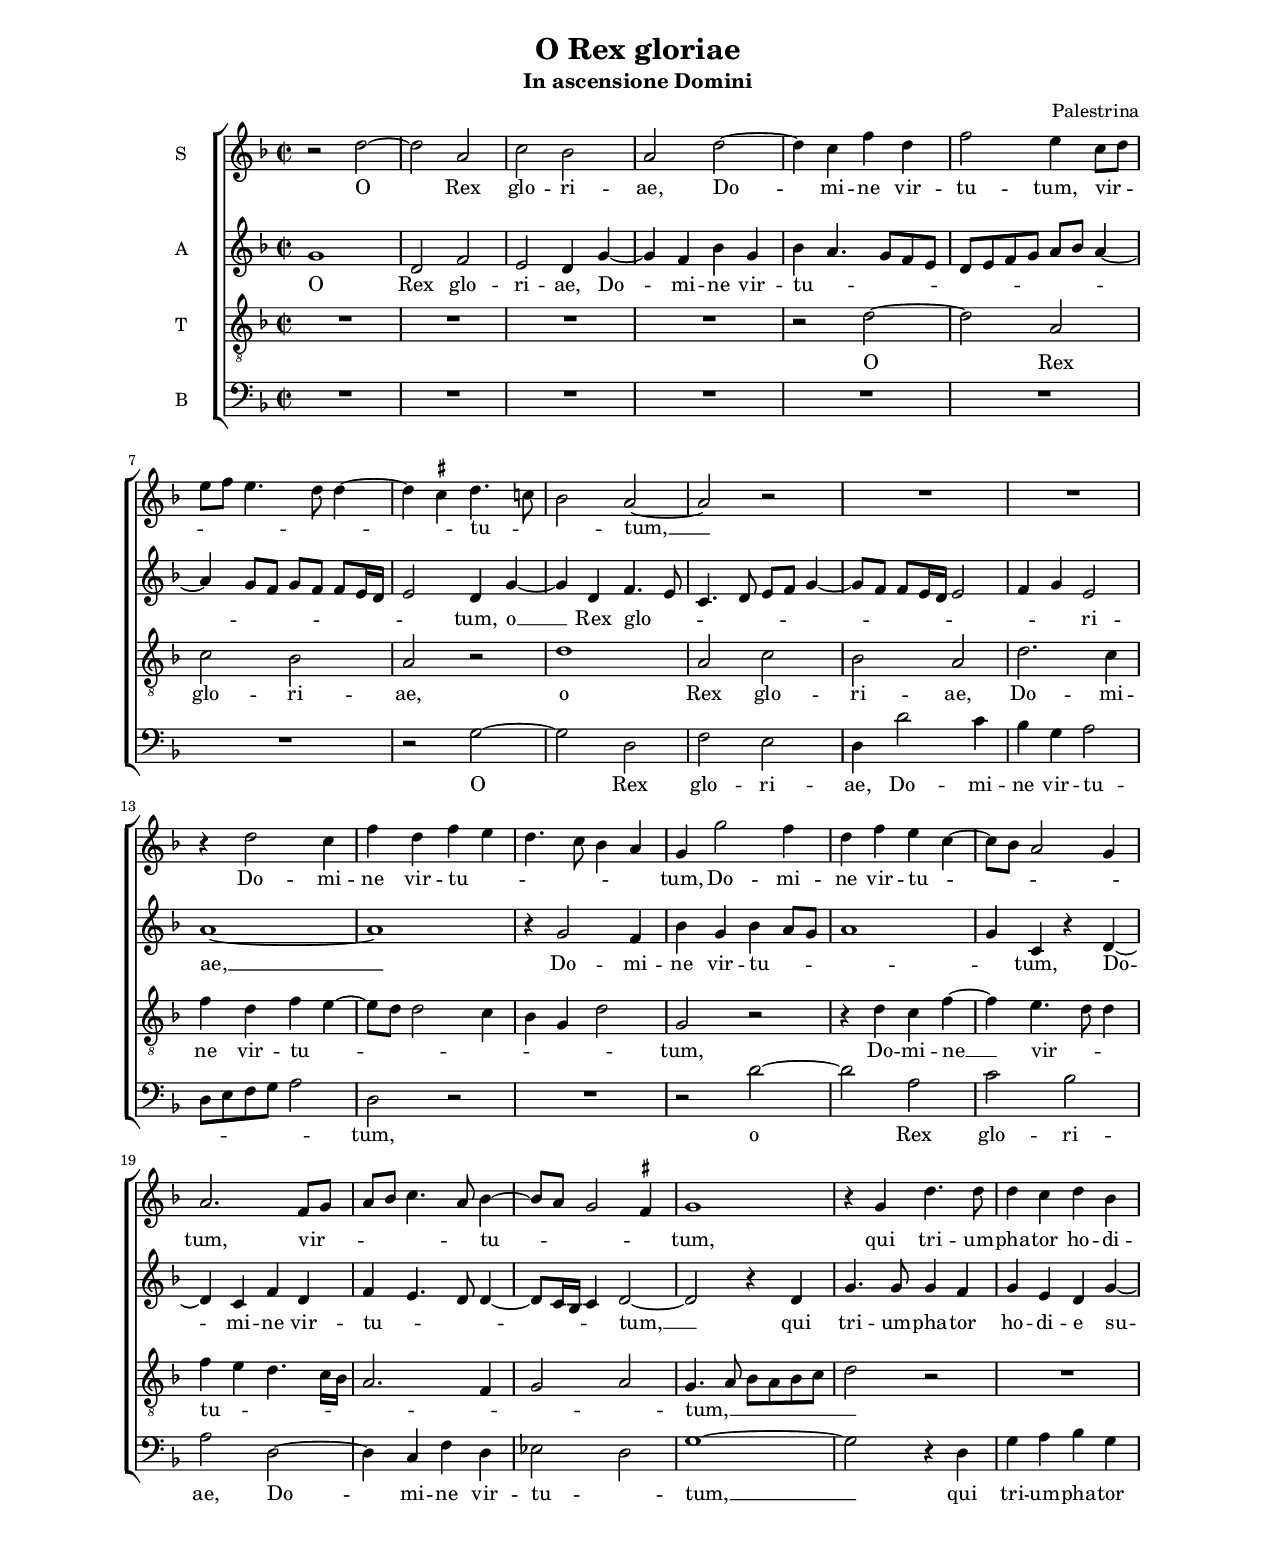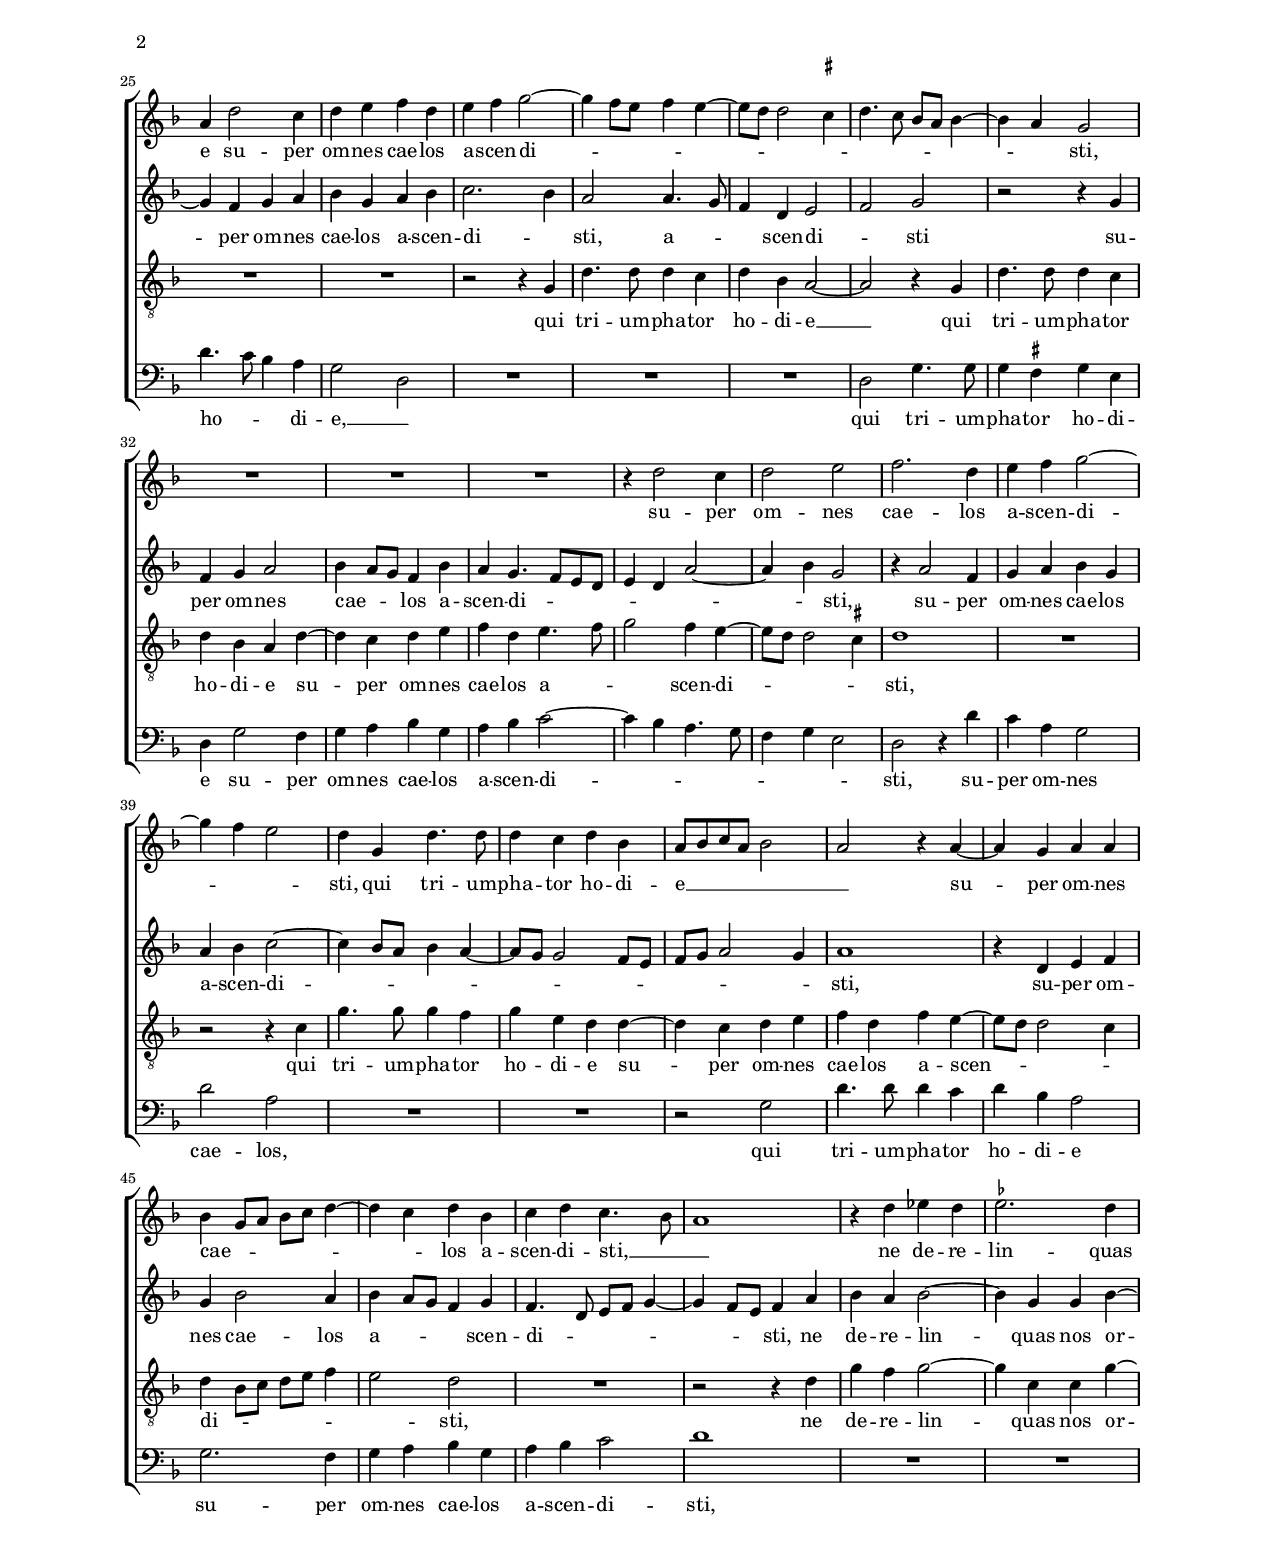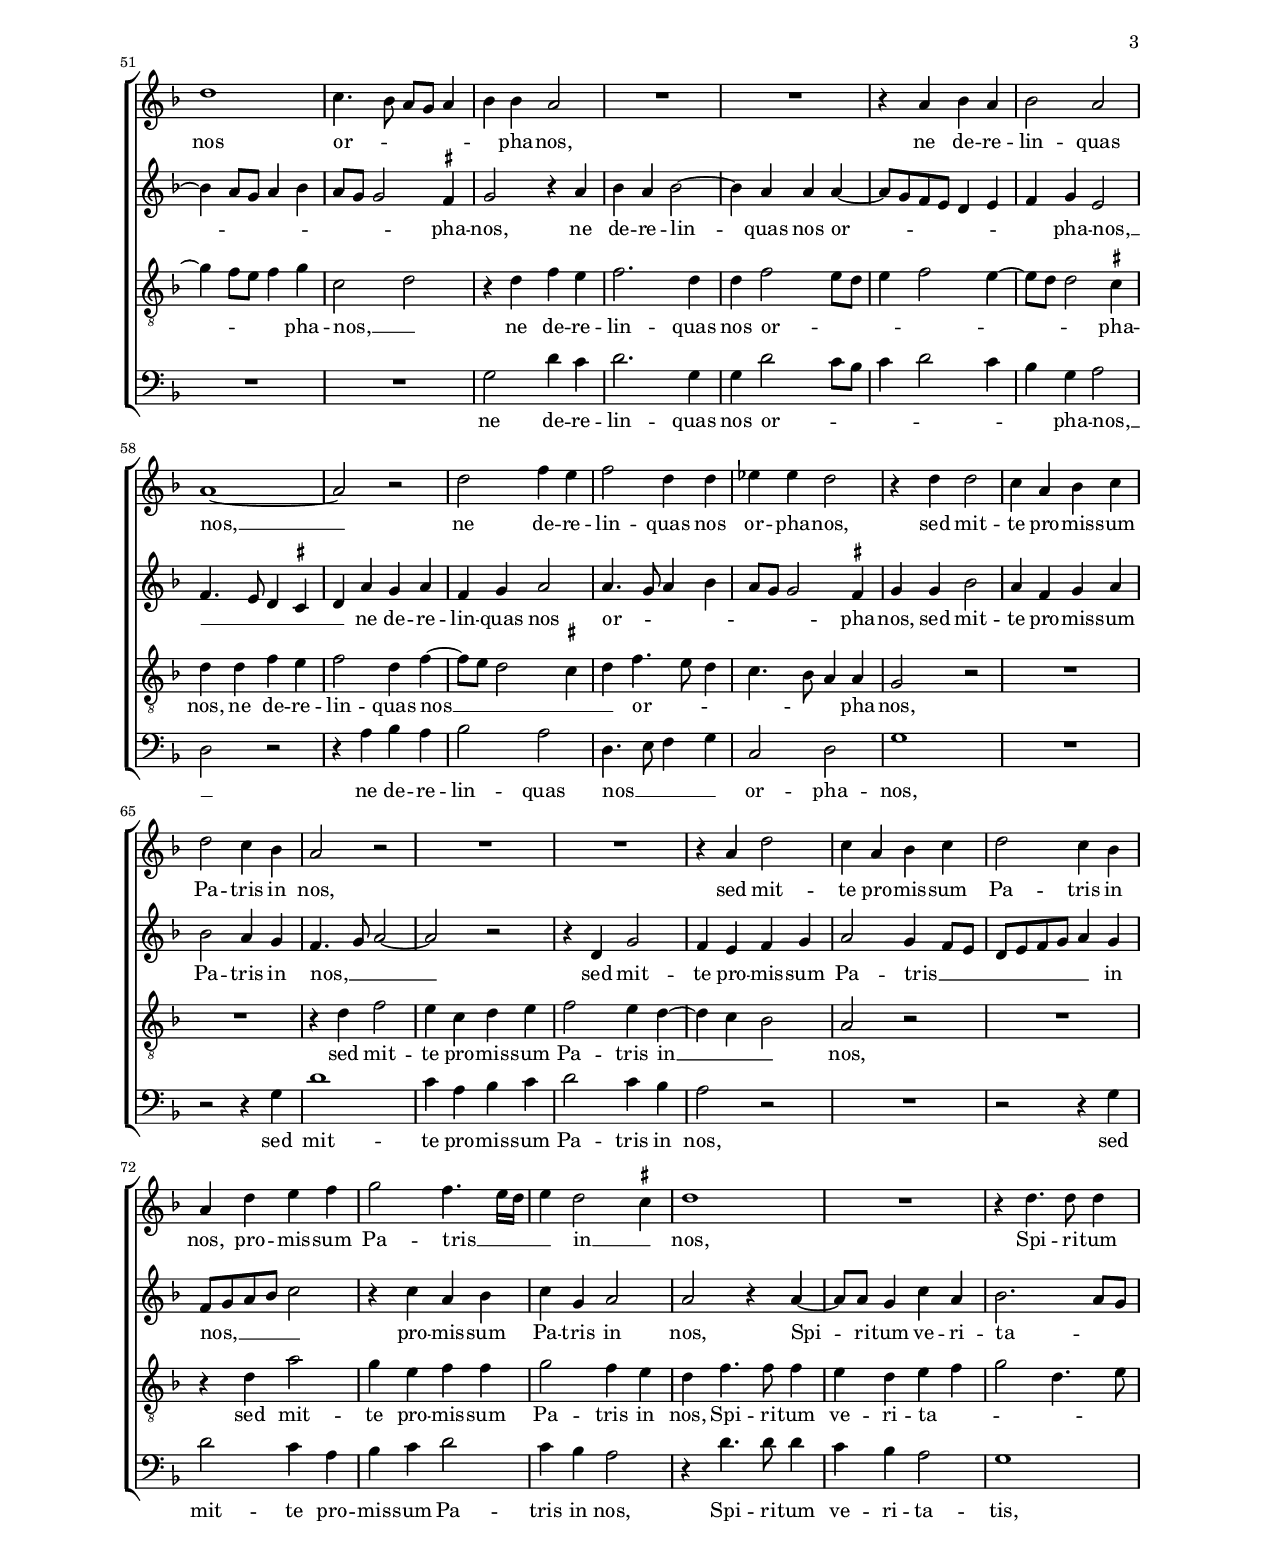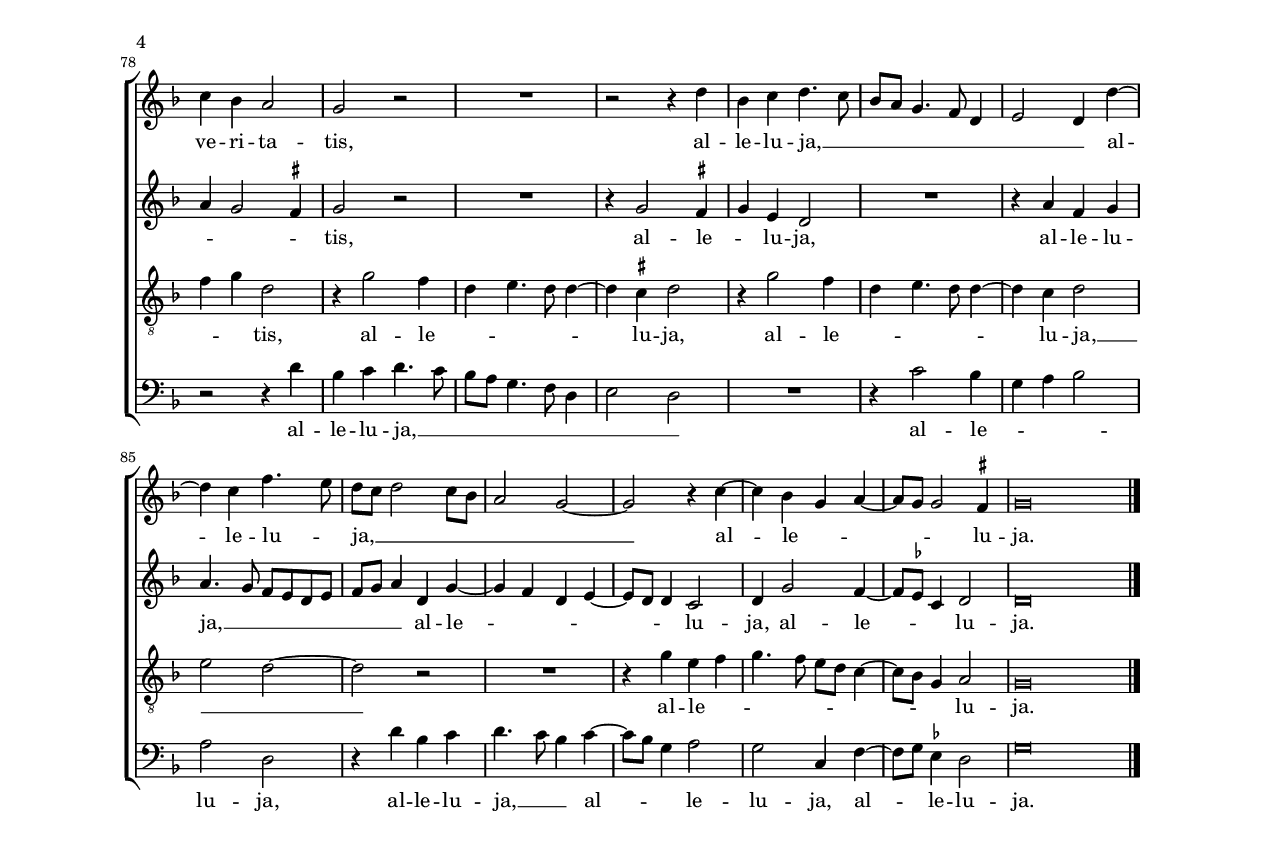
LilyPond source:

\header 
  {
  title="O Rex gloriae"
  subtitle="In ascensione Domini"
  composer="Palestrina"
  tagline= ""
  }

\version "2.12.0"
\include "deutsch.ly"
#(set-global-staff-size 16)
#(set-default-paper-size "letter")
#(ly:set-option 'point-and-click #f)

global =  {
	\key f \major \time 2/2 
	\skip 1*90 \set Score.measureLength = #(ly:make-moment 4 1) 
	\skip 1*4 \bar "|."
	}

discantusNotes =  \relative d'' {
	{ \set Staff.instrumentName = "S"
	r2 d~
	d a
	c b
	a d~
%5
	d4 c f d
	f2 e4 c8( d
	e f e4. d8 d4~
	d \set suggestAccidentals = ##t cis) \set suggestAccidentals = ##f d4.( c8
	b2) a~
%10
	a r
	R1
	R
	r4 d2 c4
	f d f( e
%15
	d4. c8 b4 a)
	g g'2 f4
	d f e( c~
	c8 b a2 g4)
	a2. f8( g
%20
	a b c4. a8) b4(~
	b8 a g2 \set suggestAccidentals = ##t fis4) \set suggestAccidentals = ##f
	g1
	r4 g d'4. d8
	d4 c d b
%25
	a d2 c4
	d e f d
	e f g2(~
	g4 f8 e f4 e4~
	e8 d d2 \set suggestAccidentals = ##t cis4 \set suggestAccidentals = ##f
%30
	d4. c8 b a b4~
	b a) g2
	R1
	R
	R
%35
	r4 d'2 c4
	d2 e
	f2. d4
	e4 f g2(~
	g4 f e2)
%40
	d4 g, d'4. d8
	d4 c d b
	a8( b c a b2
	a) r4 a~
	a g a a
%45
	b( g8 a b c d4~
	d c) d b
	c d c4.( b8
	a1)
	r4 d es d
%50
	\set suggestAccidentals = ##t es2. \set suggestAccidentals = ##f d4
	d1
	c4.( b8 a g a4
	b) b a2
	R1
%55
	R
	r4 a b a
	b2 a
	a1~
	a2 r
%60
	d f4 e
	f2 d4 d 
	es es d2
	r4 d d2
	c4 a b c
%65
	d2 c4 b
	a2 r
	R1
	R
	r4 a d2
%70
	c4 a b c
	d2 c4 b
	a d e f
	g2 f4.( e16 d
	e4) d2( \set suggestAccidentals = ##t cis4) \set suggestAccidentals = ##f
%75
	d1
	R
	r4 d4. d8 d4
	c b a2
	g r
%80
	R1
	r2 r4 d'
	b c d4.( c8
	b a g4. f8 d4
	e2 d4) d'~
%85
	d c f4.( e8)
	d( c d2 c8 b
	a2 g~
	g) r4 c~
	c b( g a~
%90
	a8 g g2) \set suggestAccidentals = ##t fis4 \set suggestAccidentals = ##f
	g\breve
	}
	}

discantusLyrics = \lyricmode {
	O Rex glo -- ri -- ae, Do -- mi -- ne vir -- tu -- tum, vir -- tu -- tum, __
	Do -- mi -- ne vir -- tu -- tum, Do -- mi -- ne vir -- tu -- tum, vir -- tu -- tum,
	qui tri -- um -- pha -- tor ho -- di -- e su -- per om -- nes cae -- los a -- scen -- di -- sti,
	su -- per om -- nes cae -- los a -- scen -- di -- sti,
	qui tri -- um -- pha -- tor ho -- di -- e __ su -- per om -- nes cae -- los a -- scen -- di -- sti, __
	ne de -- re -- lin -- quas nos or -- pha -- nos,
	ne de -- re -- lin -- quas nos, __
	ne de -- re -- lin -- quas nos or -- pha -- nos,
	sed mit -- te pro -- mis -- sum Pa -- tris in nos,
	sed mit -- te pro -- mis -- sum Pa -- tris in nos,
	pro -- mis -- sum Pa -- tris __ in __ nos,
	Spi -- ri -- tum ve -- ri -- ta -- tis,
	al -- le -- lu -- ja, __ al -- le -- lu -- ja, __ al -- le -- lu -- ja.
	}

altusNotes = \relative g' {
	{ \set Staff.instrumentName = "A"
	g1
	d2 f
	e d4 g~
	g f b g
%5
	b( a4. g8 f e
	d e f g a b a4~
	a g8 f g f f[ e16 d]
	e2) d4 g~
	g d f4.( e8
%10
	c4. d8 e f g4~
	g8 f f8[ e16 d] e2
	f4 g) e2
	a1~
	a
%15
	r4 g2 f4
	b g b( a8 g
	a1
	g4) c, r d~
	d c f d
%20
	f( e4. d8 d4~
	d8 c16 b c4) d2~
	d r4 d
	g4. g8 g4 f
	g e d g~
%25
	g f g a
	b g a b
	c2.( b4)
	a2 a4.( g8
	f4) d e2(
%30
	f) g
	r r4 g
	f g a2
	b4( a8 g) f4 b
	a g4.( f8 e d
%35
	e4 d a'2~
	a4 b) g2
	r4 a2 f4
	g a b g
	a b c2~(
%40
	c4 b8 a b4 a~
	a8 g g2 f8 e
	f g a2 g4)
	a1
	r4 d, e f
%45
	g b2 a4
	b( a8 g f4) g
	f4.( d8 e f g4~
	g f8 e) f4 a
	b a b2~
%50
	b4 g g b~(
	b a8 g a4 b
	a8 g g2) \set suggestAccidentals = ##t fis4 \set suggestAccidentals = ##f
	g2 r4 a
	b a b2~
%55
	b4 a a a~(
	a8 g f e d4 e
	f) g e2(
	f4. e8 d4 \set suggestAccidentals = ##t cis \set suggestAccidentals = ##f
	d) a' g a
%60
	f g a2
	a4.( g8 a4 b
	a8 g g2) \set suggestAccidentals = ##t fis4 \set suggestAccidentals = ##f
	g g b2
	a4 f g a
%65
	b2 a4 g
	f4.( g8 a2~
	a) r
	r4 d, g2
	f4 e f g
%70
	a2 g4( f8 e
	d e f g a4) g
	f8( g a b c2)
	r4 c a b
	c g a2
%75
	a r4 a~
	a8 a g4 c a
	b2.( a8 g
	a4 g2 \set suggestAccidentals = ##t fis4) \set suggestAccidentals = ##f
	g2 r
%80
	R1
	r4 g2 \set suggestAccidentals = ##t fis4( \set suggestAccidentals = ##f
	g) e d2
	R1
	r4 a' f g
%85
	a4.( g8 f e d e
	f g a4) d, g~(
	g f d e~
	e8 d d4) c2
	d4 g2 f4(~
	f8 \set suggestAccidentals = ##t es \set suggestAccidentals = ##f c4) d2
	d\breve
	}
	}

altusLyrics = \lyricmode {
	O Rex glo -- ri -- ae, Do -- mi -- ne vir -- tu -- tum,
	o __ Rex glo -- ri -- ae, __ Do -- mi -- ne vir -- tu -- tum,
	Do -- mi -- ne vir -- tu -- tum, __
	qui tri -- um -- pha -- tor ho -- di -- e su -- per om -- nes cae -- los a -- scen -- di -- sti, a -- scen -- di -- sti
	su -- per om -- nes cae -- los a -- scen -- di -- sti,
	su -- per om -- nes cae -- los a -- scen -- di -- sti,
	su -- per om -- nes cae -- los a -- scen -- di -- sti,
	ne de -- re -- lin -- quas nos or -- pha -- nos,
	ne de -- re -- lin -- quas nos or -- pha -- nos, __
	ne de -- re -- lin -- quas nos or -- pha -- nos,
	sed mit -- te pro -- mis -- sum Pa -- tris in nos, __
	sed mit -- te pro -- mis -- sum Pa -- tris __ in nos, __
	pro -- mis -- sum Pa -- tris in nos,
	Spi -- ri -- tum ve -- ri -- ta -- tis,
	al -- le -- lu -- ja, al -- le -- lu -- ja, __ al -- le -- lu -- ja, al -- le -- lu -- ja.
	}

tenorNotes = \relative d' {
	{ \set Staff.instrumentName = "T"
	\clef "G_8"
	R2 \once \override NoteHead #'transparent = ##t \once \override Stem #'transparent = ##t d2
	R1
	R
	R
%5
	r2 d~
	d a
	c b a r
	d1
%10
	a2 c b a
	d2. c4
	f d f( e~
	e8 d d2 c4
%15
	b g d'2)
	g, r
	r4 d' c f~
	f e4.( d8 d4)
	f( e d4. c16 b
%20
	a2. f4
	g2 a)
	g4.( a8 b a b c
	d2) r
	R1
%25
	R
	R
	r2 r4 g,
	d'4. d8 d4 c
	d b a2~
%30
	a r4 g
	d'4. d8 d4 c
	d b a d~
	d c d e
	f d e4.( f8
%35
	g2) f4 e~(
	e8 d d2 \set suggestAccidentals = ##t cis4) \set suggestAccidentals = ##f
	d1
	R
	r2 r4 c
%40
	g'4. g8 g4 f
	g e d d~
	d c d e
	f d f e~(
	e8 d d2 c4)
%45
	d4( b8 c d e f4
	e2) d
	R1
	r2 r4 d
	g f g2~
%50
	g4 c, c g'~(
	g f8 e f4) g
	c,2( d)
	r4 d f e
	f2. d4
%55
	d f2( e8 d
	e4 f2 e4~
	e8 d d2) \set suggestAccidentals = ##t cis4 \set suggestAccidentals = ##f
	d d f e
	f2 d4 f~(
%60
	f8 e d2 \set suggestAccidentals = ##t cis4 \set suggestAccidentals = ##t
	d) f4.( e8 d4
	c4. b8 a4) a
	g2 r
	R1
%65
	R
	r4 d' f2
	e4 c d e
	f2 e4 d~(
	d c b2)
%70
	a r
	R1
	r4 d a'2
	g4 e f f
	g2 f4 e
%75
	d f4. f8 f4
	e d e( f
	g2 d4. e8
	f4 g) d2
	r4 g2 f4(
%80
	d e4. d8 d4~
	d) \set suggestAccidentals = ##t cis \set suggestAccidentals = ##f d2
	r4 g2 f4(
	d e4. d8 d4~
	d) \set suggestAccidentals = ##t c \set suggestAccidentals = ##f d2(
%85
	e d~
	d) r
	R1
	r4 g e( f
	g4. f8 e d c4~
%90
	c8 b g4) a2
	g\breve
	}
	}

tenorLyrics = \lyricmode {
	\once \override LyricText #'transparent = ##t
	xx %invisible lyrics
	O Rex glo -- ri -- ae, o Rex glo -- ri -- ae,
	Do -- mi -- ne vir -- tu -- tum, 
	Do -- mi -- ne __ vir -- tu -- tum, __
	qui tri -- um -- pha -- tor ho -- di -- e __
	qui tri -- um -- pha -- tor ho -- di -- e su -- per om -- nes cae -- los a -- scen -- di -- sti,
	qui tri -- um -- pha -- tor ho -- di -- e su -- per om -- nes cae -- los a -- scen -- di -- sti,
	ne de -- re -- lin -- quas nos or -- pha -- nos, __
	ne de -- re -- lin -- quas nos or -- pha -- nos,
	ne de -- re -- lin -- quas nos __ or -- pha -- nos,
	sed mit -- te pro -- mis -- sum Pa -- tris in __ nos,
	sed mit -- te pro -- mis -- sum Pa -- tris in nos,
	Spi -- ri -- tum ve -- ri -- ta -- tis,
	al -- le -- lu -- ja, al -- le -- lu -- ja, __ al -- le -- lu -- ja.
	}

bassusNotes = \relative g {
	{ \set Staff.instrumentName = "B"
	\clef "bass"
	R2 \once \override NoteHead #'transparent = ##t \once \override Stem #'transparent = ##t g2
	R1
	R
	R
%5
	R
	R
	R
	r2 g~
	g d
%10
	f e d4 d'2 c4
	b g a2(
	d,8 e f g a2)
	d, r
%15
	R1
	r2 d'~
	d a
	c b
	a d,~
%20
	d4 c f d
	es2( d)
	g1~
	g2 r4 d
	g a b g
%25
	d'4.( c8 b4) a
	g2( d)
	R1
	R
	R
%30
	d2 g4. g8 
	g4 \set suggestAccidentals = ##t fis \set suggestAccidentals = ##f g e
	d g2 f4
	g a b g
	a b c2~(
%35
	c4 b a4. g8
	f4 g e2)
	d r4 d'
	c a g2
	d' a
%40
	R1
	R
	r2 g
	d'4. d8 d4 c
	d b a2
%45
	g2. f4
	g a b g
	a b c2
	d1
	R
%50
	R
	R
	R
	g,2 d'4 c
	d2. g,4
	g d'2( c8 b
	c4 d2 c4
	b) g a2(
	d,) r
	r4 a' b a
%60
	b2 a
	d,4.( e8 f4 g)
	c,2 d
	g1
	R
%65
	r2 r4 g
	d'1
	c4 a b c
	d2 c4 b
	a2 r
%70
	R1
	r2 r4 g
	d'2 c4 a
	b c d2
	c4 b a2
%75
	r4 d4. d8 d4
	c b a2
	g1
	r2 r4 d'
	b c d4.( c8
%80
	b a g4. f8 d4
	e2 d)
	R1
	r4 c'2 b4(
	g a b2)
%85
	a d,
	r4 d' b c
	d4.( c8 b4) c~(
	c8 b g4) a2
	g c,4 f~(
%90
	f8 g) \set suggestAccidentals = ##t es4 \set suggestAccidentals = ##t d2
	g\breve
	}
	}
	
bassusLyrics = \lyricmode {
	\once \override LyricText #'transparent = ##t
	xx %invisible lyrics
	O Rex glo -- ri -- ae, Do -- mi -- ne vir -- tu -- tum,
	o Rex glo -- ri -- ae, Do -- mi -- ne vir -- tu -- tum, __
	qui tri -- um -- pha -- tor ho -- di -- e, __
	qui tri -- um -- pha -- tor ho -- di -- e su -- per om -- nes cae -- los a -- scen -- di -- sti,
	su -- per om -- nes cae -- los,
	qui tri -- um -- pha -- tor ho -- di -- e su -- per om -- nes cae -- los a -- scen -- di -- sti,
	ne de -- re -- lin -- quas nos or -- pha -- nos, __
	ne de -- re -- lin -- quas nos __ or -- pha -- nos,
	sed mit -- te pro -- mis -- sum Pa -- tris in nos,
	sed mit -- te pro -- mis -- sum Pa -- tris in nos,
	Spi -- ri -- tum ve -- ri -- ta -- tis,
	al -- le -- lu -- ja, __ al -- le -- lu -- ja, al -- le -- lu -- ja, __ al -- le -- lu -- ja, al -- le -- lu -- ja.
	}

\paper
	{
	top-margin = 0.6\cm
	left-margin = 2.3\cm
	line-width = 17\cm
	between-system-padding = 0.7\cm
	after-title-space = 0.3\cm
	ragged-bottom = ##t
	}

% \midi
%	{
%	\tempo 4 = 75
%	}


\score { 
	\context ChoirStaff << 
	\context Voice = discantusNotes << \global \discantusNotes >>
	\context Lyrics = discantusLyrics \lyricsto discantusNotes { \discantusLyrics }
	\context Voice = altusNotes << \global \altusNotes >>
	\context Lyrics = altusLyrics \lyricsto altusNotes { \altusLyrics }
	\context Voice = tenorNotes << \global \tenorNotes >>
	\context Lyrics = tenorLyrics \lyricsto tenorNotes { \tenorLyrics }
	\context Voice = bassusNotes << \global \bassusNotes >>
	\context Lyrics = bassusLyrics \lyricsto bassusNotes { \bassusLyrics } >>
	
	\layout {
%	\context { \Staff \override TimeSignature #'break-visibility = #end-of-line-invisible }
%	\context { \Score \override BarLine #'transparent = ##t }
	\context { \Voice \override Slur #'transparent = ##t }
	\context { \Score \override BarNumber #'padding = #2 }
	\context { \Staff \override InstrumentName #'X-offset = #'-6 }
	\context { \Voice \override NoteHead #'style = #'baroque }
	}
	}
%EOF